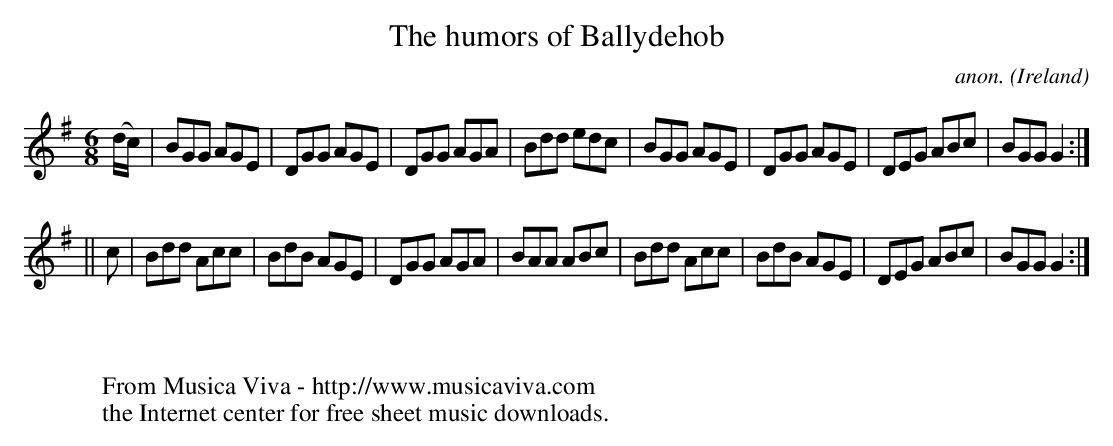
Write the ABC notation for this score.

X:1
T:The humors of Ballydehob
C:anon.
O:Ireland
M:6/8
L:1/8
K:G
(d/c/)|BGG AGE|DGG AGE|DGG AGA|Bdd edc|BGG AGE|DGG AGE|DEG ABc|BGG G2:|
||c|Bdd Acc|BdB AGE|DGG AGA|BAA ABc|Bdd Acc|BdB AGE|DEG ABc|BGG G2:|
W:
W:
W: From Musica Viva - http://www.musicaviva.com
W: the Internet center for free sheet music downloads.
